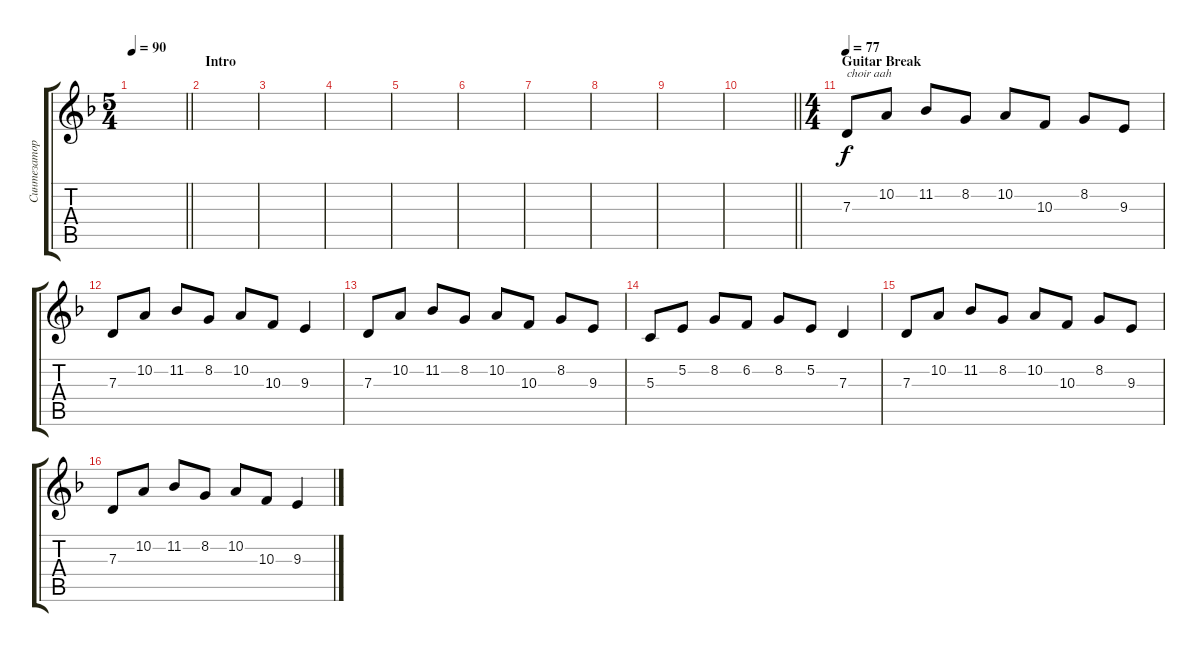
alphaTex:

\track ("Синтезатор" "Синтезатор") {instrument stringensemble1}
\staff {score tabs}
\tuning (E4 B3 G3 D3 A2 E2) {hide}
\ts (5 4)
\tempo 90
\clef g2
\barLineRight lightlight
\ks dminor
|
\section ("" "Intro")
|
|
|
|
|
|
|
|
\barLineRight lightlight
|
\ts (4 4)
\section ("" "Guitar Break")
\tempo 77
7.3.8{txt "choir aah" instrument choiraahs} 10.2.8 11.2.8 8.2.8 10.2.8 10.3.8 8.2.8 9.3.8 |
7.3.8 10.2.8 11.2.8 8.2.8 10.2.8 10.3.8 9.3.4 |
7.3.8 10.2.8 11.2.8 8.2.8 10.2.8 10.3.8 8.2.8 9.3.8 |
5.3.8 5.2.8 8.2.8 6.2.8 8.2.8 5.2.8 7.3.4 |
7.3.8 10.2.8 11.2.8 8.2.8 10.2.8 10.3.8 8.2.8 9.3.8 |
7.3.8 10.2.8 11.2.8 8.2.8 10.2.8 10.3.8 9.3.4
